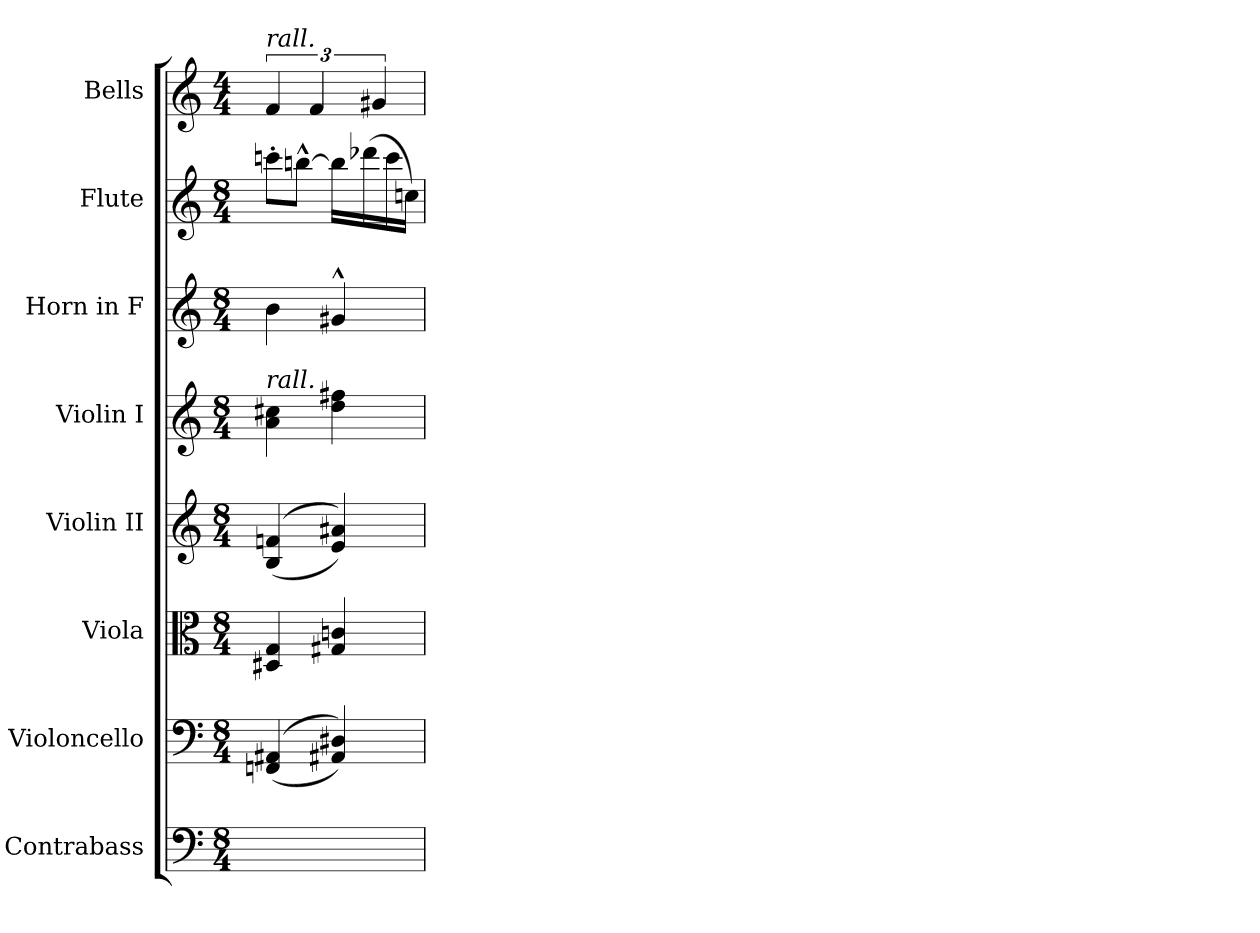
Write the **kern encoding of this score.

**kern	**kern	**kern	**kern	**kern	**kern	**kern	**kern
*part8	*part7	*part6	*part5	*part4	*part3	*part2	*part1
*staff8	*staff7	*staff6	*staff5	*staff4	*staff3	*staff2	*staff1
*I"Contrabass	*I"Violoncello	*I"Viola	*I"Violin II	*I"Violin I	*I"Horn in F	*I"Flute	*I"Bells
*I'Cb.	*I'Vc.	*I'Vla.	*I'Vln. II	*I'Vln. I	*I'Hn.	*I'Fl.	*
*clefF4	*clefF4	*clefC3	*clefG2	*clefG2	*clefG2	*clefG2	*clefG2
*ITrd7c12	*	*	*	*	*ITrd4c7	*	*
*k[]	*k[]	*k[]	*k[]	*k[]	*k[b-]	*k[]	*k[]
*M8/4	*M8/4	*M8/4	*M8/4	*M8/4	*M8/4	*M8/4	*M4/4
=	=	=	=	=	=	=	=
!	!	!	!	!	!	!	!LO:TX:a:i:t=rall.
!	!	!	!	!LO:TX:a:i:t=rall.	!	!	!
2ryy	(<(>4FFn 4AA#X	4D#X 4G	(<(>4B 4fn	4a 4cc#X	4e	8cccn'L	6f
.	.	.	.	.	.	[8bbn^^J	.
.	.	.	.	.	.	.	6f
.	4AA#X 4D#X))	4G#X 4cn	4e 4a#X))	4dd 4ff#X	4c#X^^	16bbLL]	.
.	.	.	.	.	.	(16ddd-X	.
.	.	.	.	.	.	.	6g#X
.	.	.	.	.	.	16ccc	.
.	.	.	.	.	.	16ccnJJ)	.
=	=	=	=	=	=	=	=
*-	*-	*-	*-	*-	*-	*-	*-
